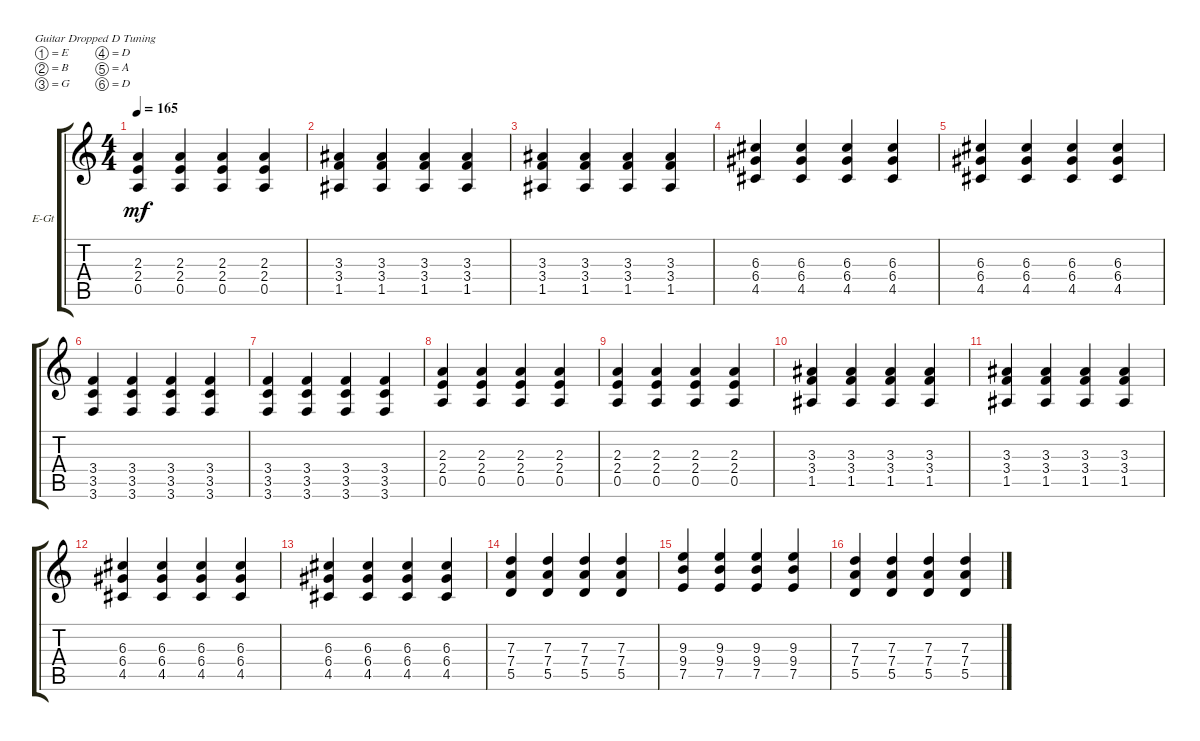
\defaultSystemsLayout 4
\bracketExtendMode groupsimilarinstruments
\firstSystemTrackNameOrientation horizontal
\otherSystemsTrackNameOrientation horizontal
\track ("Electric Guitar" "E-Gt") {instrument overdrivenguitar}
\staff {score tabs}
\tuning (E4 B3 G3 D3 A2 D2)
\ts (4 4)
\tempo 165
\clef g2
\ks c
(0.5 2.4 2.3).4{dy mf} (0.5 2.4 2.3).4 (0.5 2.4 2.3).4 (0.5 2.4 2.3).4 |
(1.5 3.4 3.3).4 (1.5 3.4 3.3).4 (1.5 3.4 3.3).4 (1.5 3.4 3.3).4 |
(1.5 3.4 3.3).4 (1.5 3.4 3.3).4 (1.5 3.4 3.3).4 (1.5 3.4 3.3).4 |
(4.5 6.4 6.3).4 (4.5 6.4 6.3).4 (4.5 6.4 6.3).4 (4.5 6.4 6.3).4 |
(4.5 6.4 6.3).4 (4.5 6.4 6.3).4 (4.5 6.4 6.3).4 (4.5 6.4 6.3).4 |
(3.6 3.5 3.4).4 (3.6 3.5 3.4).4 (3.6 3.5 3.4).4 (3.6 3.5 3.4).4 |
(3.6 3.5 3.4).4 (3.6 3.5 3.4).4 (3.6 3.5 3.4).4 (3.6 3.5 3.4).4 |
(0.5 2.4 2.3).4 (0.5 2.4 2.3).4 (0.5 2.4 2.3).4 (0.5 2.4 2.3).4 |
(0.5 2.4 2.3).4 (0.5 2.4 2.3).4 (0.5 2.4 2.3).4 (0.5 2.4 2.3).4 |
(1.5 3.4 3.3).4 (1.5 3.4 3.3).4 (1.5 3.4 3.3).4 (1.5 3.4 3.3).4 |
(1.5 3.4 3.3).4 (1.5 3.4 3.3).4 (1.5 3.4 3.3).4 (1.5 3.4 3.3).4 |
(4.5 6.4 6.3).4 (6.4 6.3 4.5).4 (4.5 6.4 6.3).4 (4.5 6.4 6.3).4 |
(4.5 6.4 6.3).4 (4.5 6.4 6.3).4 (4.5 6.4 6.3).4 (4.5 6.4 6.3).4 |
(5.5 7.4 7.3).4 (5.5 7.4 7.3).4 (5.5 7.4 7.3).4 (5.5 7.4 7.3).4 |
(7.5 9.4 9.3).4 (7.5 9.4 9.3).4 (7.5 9.4 9.3).4 (7.5 9.4 9.3).4 |
(5.5 7.4 7.3).4 (5.5 7.4 7.3).4 (5.5 7.4 7.3).4 (5.5 7.4 7.3).4
